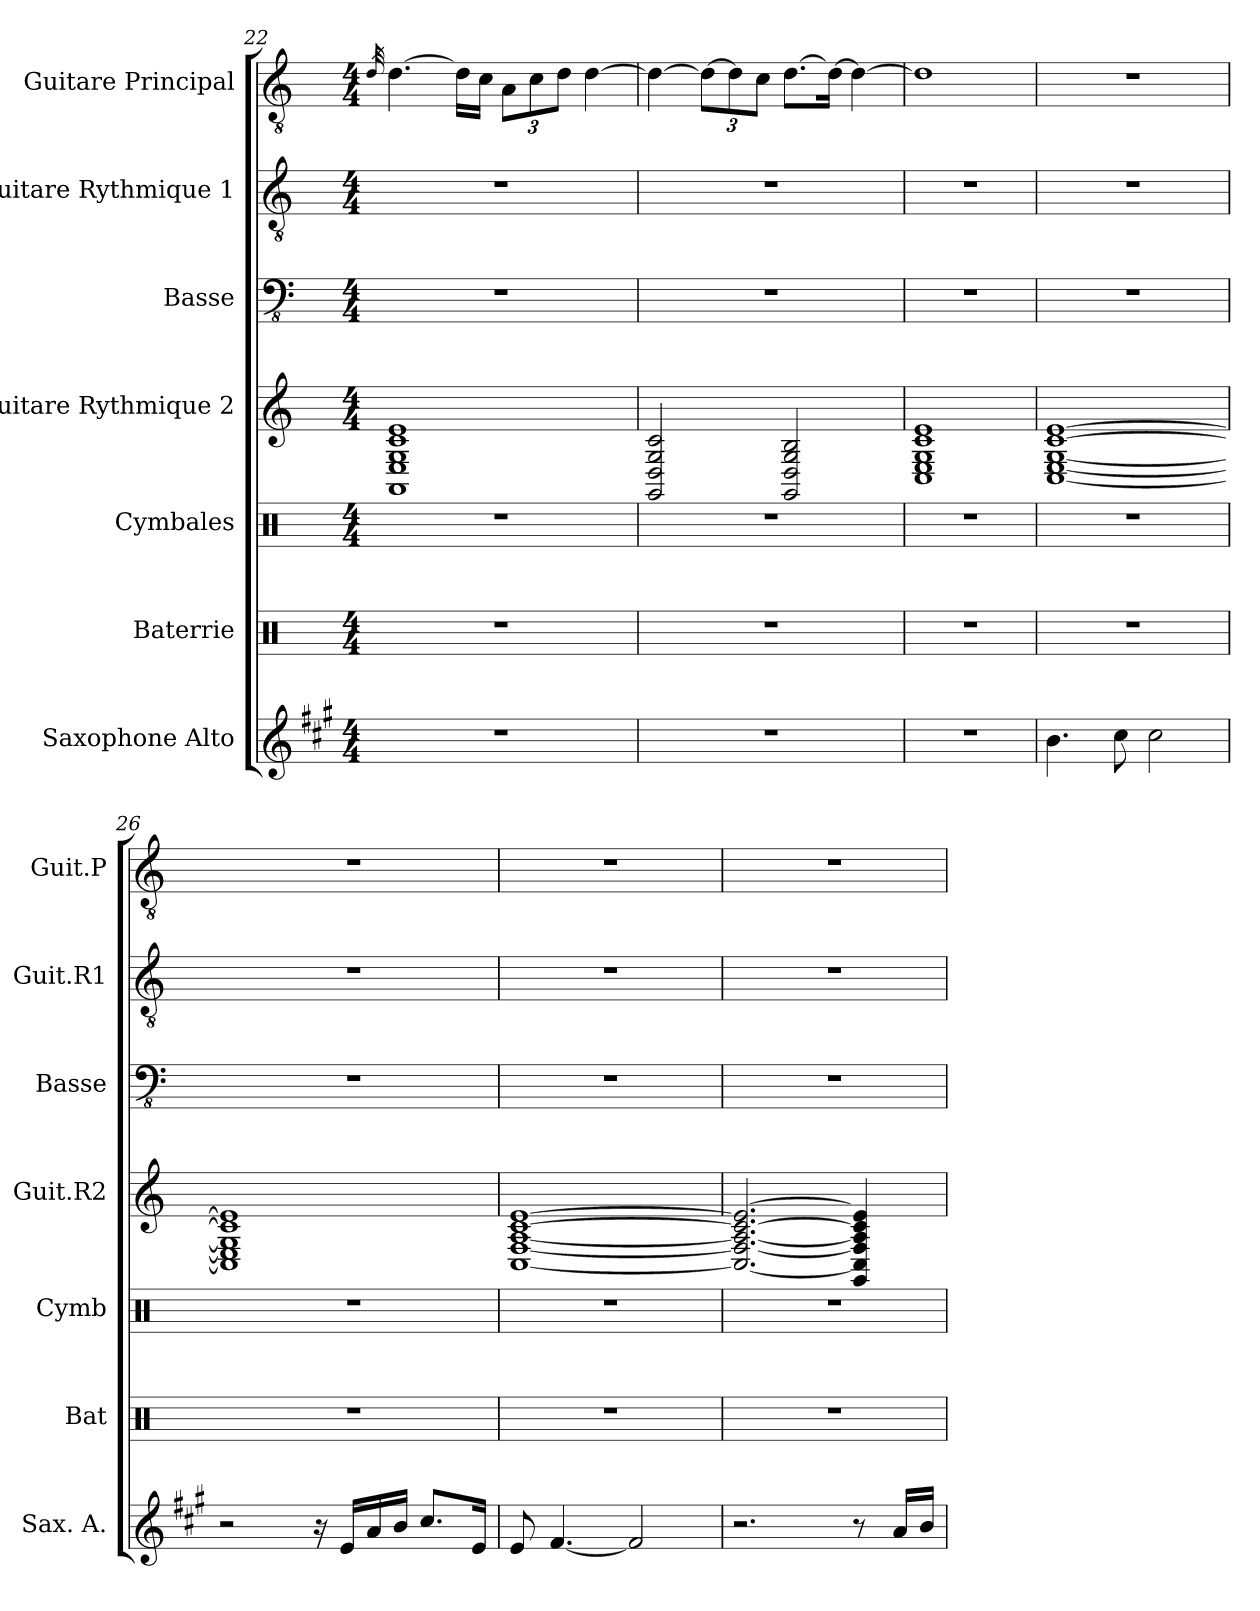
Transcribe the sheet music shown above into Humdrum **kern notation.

**kern	**kern	**kern	**kern	**kern	**kern	**kern
*part7	*part6	*part5	*part4	*part3	*part2	*part1
*staff7	*staff6	*staff5	*staff4	*staff3	*staff2	*staff1
*I"Saxophone Alto	*I"Baterrie	*I"Cymbales	*I"Guitare Rythmique 2	*I"Basse	*I"Guitare Rythmique 1	*I"Guitare Principal
*I'Sax. A.	*I'Bat	*I'Cymb	*I'Guit.R2	*I'Basse	*I'Guit.R1	*I'Guit.P
*clefG2	*clefX	*clefX	*clefG2	*clefFv4	*clefGv2	*clefGv2
*ITrd5c9	*	*	*	*	*	*
*k[]	*k[]	*k[]	*k[]	*k[]	*k[]	*k[]
*M4/4	*M4/4	*M4/4	*M4/4	*M4/4	*M4/4	*M4/4
=22	=22	=22	=22	=22	=22	=22
.	.	.	.	.	.	32qd/
1r	1r	1r	1AA 1E 1G 1c 1e	1r	1r	[4.d\
.	.	.	.	.	.	16d\LL]
.	.	.	.	.	.	16c\JJ
*	*	*	*	*	*	*Xbrackettup
.	.	.	.	.	.	12A\L
.	.	.	.	.	.	12c\
.	.	.	.	.	.	12d\J
.	.	.	.	.	.	[4d\
=23	=23	=23	=23	=23	=23	=23
1r	1r	1r	2GG/ 2D/ 2G/ 2c/	1r	1r	4d\_
.	.	.	.	.	.	12d\L_
.	.	.	.	.	.	12d\]
.	.	.	.	.	.	12c\J
.	.	.	2GG/ 2D/ 2G/ 2B/	.	.	[8.d\L
.	.	.	.	.	.	16d\Jk_
.	.	.	.	.	.	4d\_
=24	=24	=24	=24	=24	=24	=24
1r	1r	1r	1C 1E 1G 1c 1e	1r	1r	1d]
=25	=25	=25	=25	=25	=25	=25
4.d\	1r	1r	[1C [1E [1G [1c [1e	1r	1r	1r
8e\	.	.	.	.	.	.
2e\	.	.	.	.	.	.
=26	=26	=26	=26	=26	=26	=26
2r	1r	1r	1C] 1E] 1G] 1c] 1e]	1r	1r	1r
16r	.	.	.	.	.	.
16G/LL	.	.	.	.	.	.
16c/	.	.	.	.	.	.
16d/JJ	.	.	.	.	.	.
8.e/L	.	.	.	.	.	.
16G/Jk	.	.	.	.	.	.
!!LO:LB:g=z
=27	=27	=27	=27	=27	=27	=27
8G/	1r	1r	[1C [1F [1A [1c [1e	1r	1r	1r
[4.A/	.	.	.	.	.	.
2A/]	.	.	.	.	.	.
=28	=28	=28	=28	=28	=28	=28
2.r	1r	1r	2.C/_ 2.F/_ 2.A/_ 2.c/_ 2.e/_	1r	1r	1r
8r	.	.	4GG/ 4C/] 4F/] 4A/] 4c/] 4e/]	.	.	.
16c/LL	.	.	.	.	.	.
16d/JJ	.	.	.	.	.	.
=	=	=	=	=	=	=
*-	*-	*-	*-	*-	*-	*-
